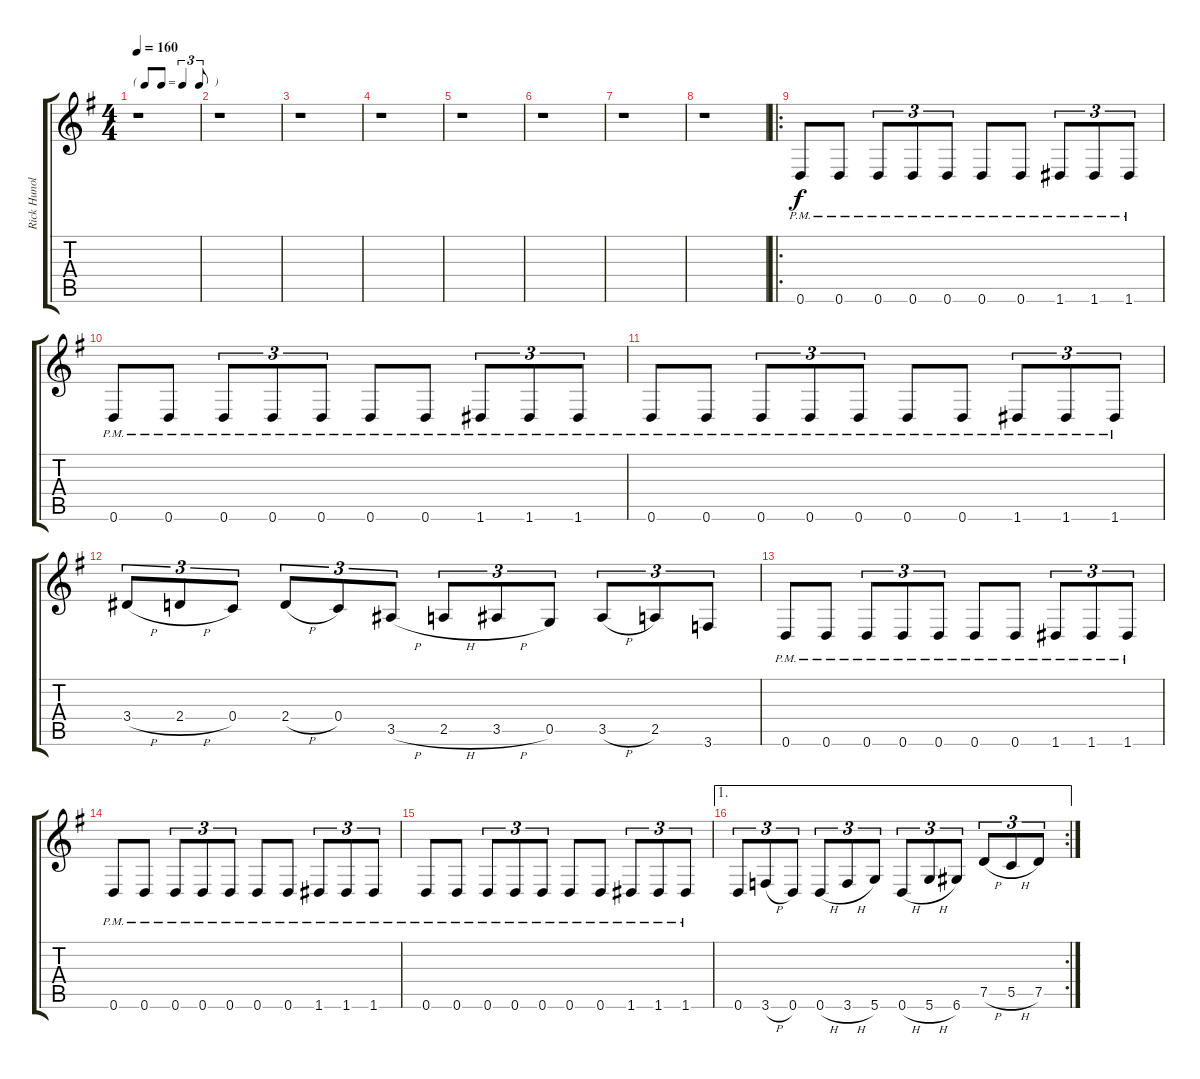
\track ("Rick Hunolt" "Rick Hunol") {instrument distortionguitar}
\staff {score tabs}
\tuning (D4 A3 F3 C3 G2 D2) {hide}
\ts (4 4)
\tf triplet8th
\tempo 160
\clef g2
\ks g
r.1{dy f instrument distortionguitar} |
r.1 |
r.1 |
r.1 |
r.1 |
r.1 |
r.1 |
r.1 |
\ro
0.6{pm}.8 0.6{pm}.8 0.6{pm}.8{tu (3 2)} 0.6{pm}.8{tu (3 2)} 0.6{pm}.8{tu (3 2)} 0.6{pm}.8 0.6{pm}.8 1.6{pm}.8{tu (3 2)} 1.6{pm}.8{tu (3 2)} 1.6{pm}.8{tu (3 2)} |
0.6{pm}.8 0.6{pm}.8 0.6{pm}.8{tu (3 2)} 0.6{pm}.8{tu (3 2)} 0.6{pm}.8{tu (3 2)} 0.6{pm}.8 0.6{pm}.8 1.6{pm}.8{tu (3 2)} 1.6{pm}.8{tu (3 2)} 1.6{pm}.8{tu (3 2)} |
0.6{pm}.8 0.6{pm}.8 0.6{pm}.8{tu (3 2)} 0.6{pm}.8{tu (3 2)} 0.6{pm}.8{tu (3 2)} 0.6{pm}.8 0.6{pm}.8 1.6{pm}.8{tu (3 2)} 1.6{pm}.8{tu (3 2)} 1.6{pm}.8{tu (3 2)} |
3.4{h}.8{tu (3 2)} 2.4{h}.8{tu (3 2)} 0.4.8{tu (3 2)} 2.4{h}.8{tu (3 2)} 0.4.8{tu (3 2)} 3.5{h}.8{tu (3 2)} 2.5{h}.8{tu (3 2)} 3.5{h}.8{tu (3 2)} 0.5.8{tu (3 2)} 3.5{h}.8{tu (3 2)} 2.5.8{tu (3 2)} 3.6.8{tu (3 2)} |
0.6{pm}.8 0.6{pm}.8 0.6{pm}.8{tu (3 2)} 0.6{pm}.8{tu (3 2)} 0.6{pm}.8{tu (3 2)} 0.6{pm}.8 0.6{pm}.8 1.6{pm}.8{tu (3 2)} 1.6{pm}.8{tu (3 2)} 1.6{pm}.8{tu (3 2)} |
0.6{pm}.8 0.6{pm}.8 0.6{pm}.8{tu (3 2)} 0.6{pm}.8{tu (3 2)} 0.6{pm}.8{tu (3 2)} 0.6{pm}.8 0.6{pm}.8 1.6{pm}.8{tu (3 2)} 1.6{pm}.8{tu (3 2)} 1.6{pm}.8{tu (3 2)} |
0.6{pm}.8 0.6{pm}.8 0.6{pm}.8{tu (3 2)} 0.6{pm}.8{tu (3 2)} 0.6{pm}.8{tu (3 2)} 0.6{pm}.8 0.6{pm}.8 1.6{pm}.8{tu (3 2)} 1.6{pm}.8{tu (3 2)} 1.6{pm}.8{tu (3 2)} |
\ae 1
\rc 2
0.6.8{tu (3 2)} 3.6{h}.8{tu (3 2)} 0.6.8{tu (3 2)} 0.6{h}.8{tu (3 2)} 3.6{h}.8{tu (3 2)} 5.6.8{tu (3 2)} 0.6{h}.8{tu (3 2)} 5.6{h}.8{tu (3 2)} 6.6.8{tu (3 2)} 7.5{h}.8{tu (3 2)} 5.5{h}.8{tu (3 2)} 7.5.8{tu (3 2)}
